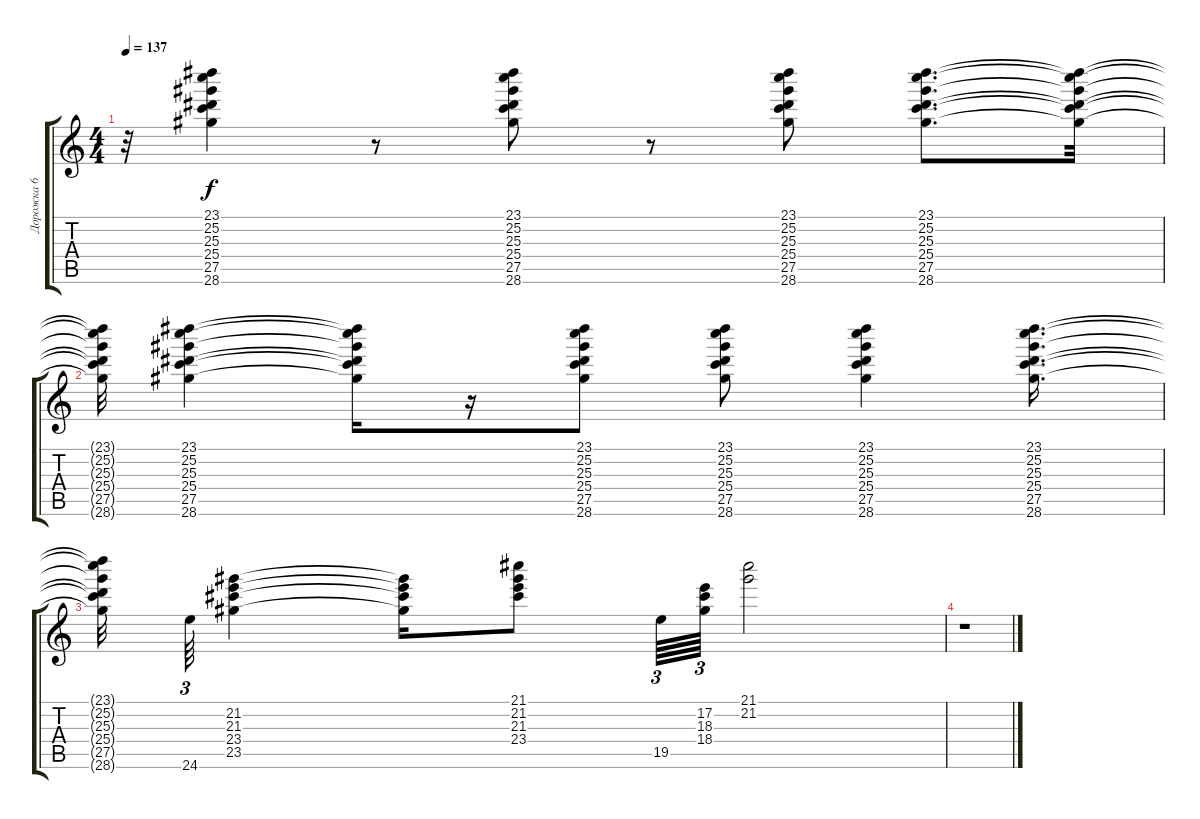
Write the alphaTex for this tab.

\track ("Дорожка 6" "Дорожка 6") {instrument electricguitarclean}
\staff {score tabs}
\tuning (E4 B3 G3 D3 A2 E2) {hide}
\ts (4 4)
\tempo 137
\clef g2
\ks c
r.32{dy f} (23.1 25.2 25.3 25.4 27.5 28.6).4 r.8 (23.1 25.2 25.3 25.4 27.5 28.6).8 r.8 (23.1 25.2 25.3 25.4 27.5 28.6).8 (23.1 25.2 25.3 25.4 27.5 28.6).8{d} (23.1{t} 25.2{t} 25.3{t} 25.4{t} 27.5{t} 28.6{t}).32 |
(23.1{t} 25.2{t} 25.3{t} 25.4{t} 27.5{t} 28.6{t}).32 (23.1 25.2 25.3 25.4 27.5 28.6).4 (23.1{t} 25.2{t} 25.3{t} 25.4{t} 27.5{t} 28.6{t}).16 r.16 (23.1 25.2 25.3 25.4 27.5 28.6).8 (23.1 25.2 25.3 25.4 27.5 28.6).8 (23.1 25.2 25.3 25.4 27.5 28.6).4 (23.1 25.2 25.3 25.4 27.5 28.6).16{d} |
(23.1{t} 25.2{t} 25.3{t} 25.4{t} 27.5{t} 28.6{t}).32 24.6.64{tu (3 2)} (21.2 21.3 23.4 23.5).4 (21.2{t} 21.3{t} 23.4{t} 23.5{t}).16 (21.1 21.2 21.3 23.4).8 19.5.64{tu (3 2)} (17.2 18.3 18.4).64{tu (3 2)} (21.1 21.2).2 |
r.1
